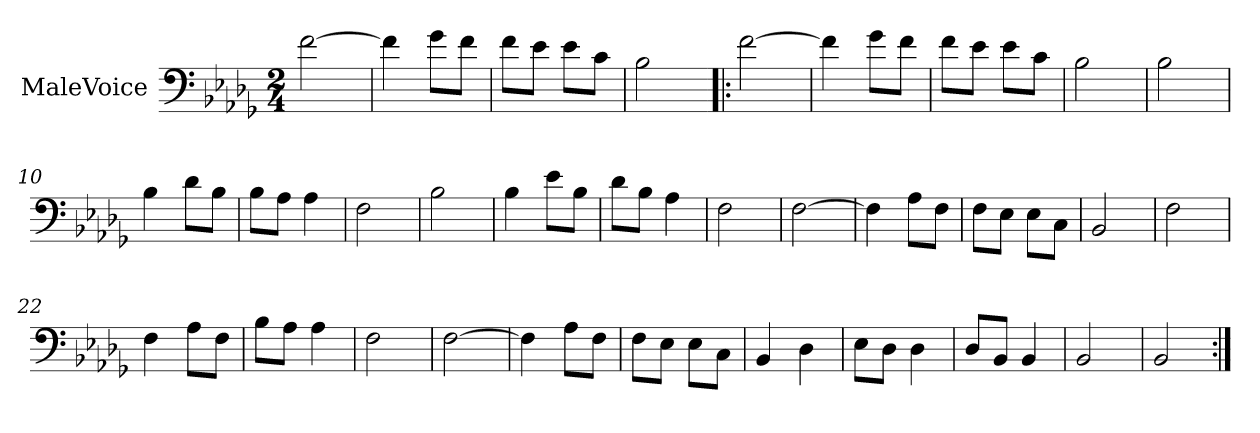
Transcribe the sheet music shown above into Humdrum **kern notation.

**kern
*part1
*staff1
*I"MaleVoice
*clefF4
*k[b-e-a-d-g-]
*M2/4
*MM176
=1
[2f
=2
4f]
8g-\L
8f\J
=3
8f\L
8e-\J
8e-\L
8c\J
=4
2B-
=5!|:
[2f
=6
4f]
8g-\L
8f\J
=7
8f\L
8e-\J
8e-\L
8c\J
=8
2B-
=9
2B-
=10
4B-
8d-\L
8B-\J
=11
8B-\L
8A-\J
4A-
=12
2F
=13
2B-
=14
4B-
8e-\L
8B-\J
=15
8d-\L
8B-\J
4A-
=16
2F
=17
[2F
=18
4F]
8A-\L
8F\J
=19
8F\L
8E-\J
8E-\L
8C\J
=20
2BB-
=21
2F
=22
4F
8A-\L
8F\J
=23
8B-\L
8A-\J
4A-
=24
2F
=25
[2F
=26
4F]
8A-\L
8F\J
=27
8F\L
8E-\J
8E-\L
8C\J
=28
4BB-
4D-
=29
8E-\L
8D-\J
4D-
=30
8D-/L
8BB-/J
4BB-
=31
2BB-
=32
2BB-
=:|!
*-
